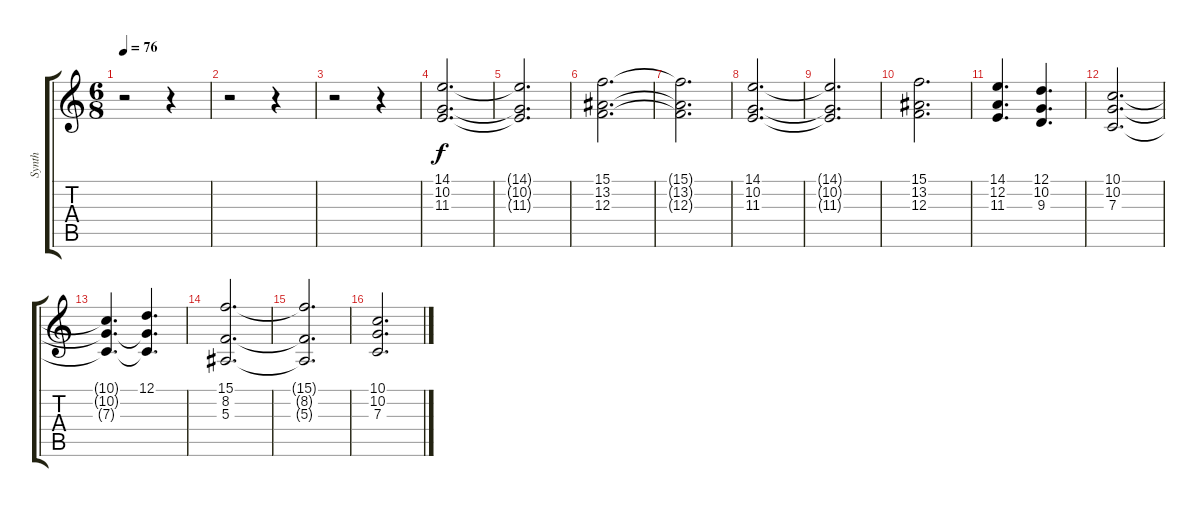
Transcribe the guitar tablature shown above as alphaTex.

\track ("Synth" "Synth") {instrument synthstrings1}
\staff {score tabs}
\tuning (D4 A3 F3 C3 G2 C2) {hide}
\ts (6 8)
\tempo 76
\clef g2
\ks c
r.2{dy f} r.4 |
r.2 r.4 |
r.2 r.4 |
(14.1 10.2 11.3).2{d} |
(14.1{t} 10.2{t} 11.3{t}).2{d} |
(15.1 13.2 12.3).2{d} |
(15.1{t} 13.2{t} 12.3{t}).2{d} |
(14.1 10.2 11.3).2{d} |
(14.1{t} 10.2{t} 11.3{t}).2{d} |
(15.1 13.2 12.3).2{d} |
(14.1 12.2 11.3).4{d} (12.1 10.2 9.3).4{d} |
(10.1 10.2 7.3).2{d} |
(10.1{t} 10.2{t} 7.3{t}).4{d} (12.1 10.2{t} 7.3{t}).4{d} |
(15.1 8.2 5.3).2{d} |
(15.1{t} 8.2{t} 5.3{t}).2{d} |
(10.1 10.2 7.3).2{d}
